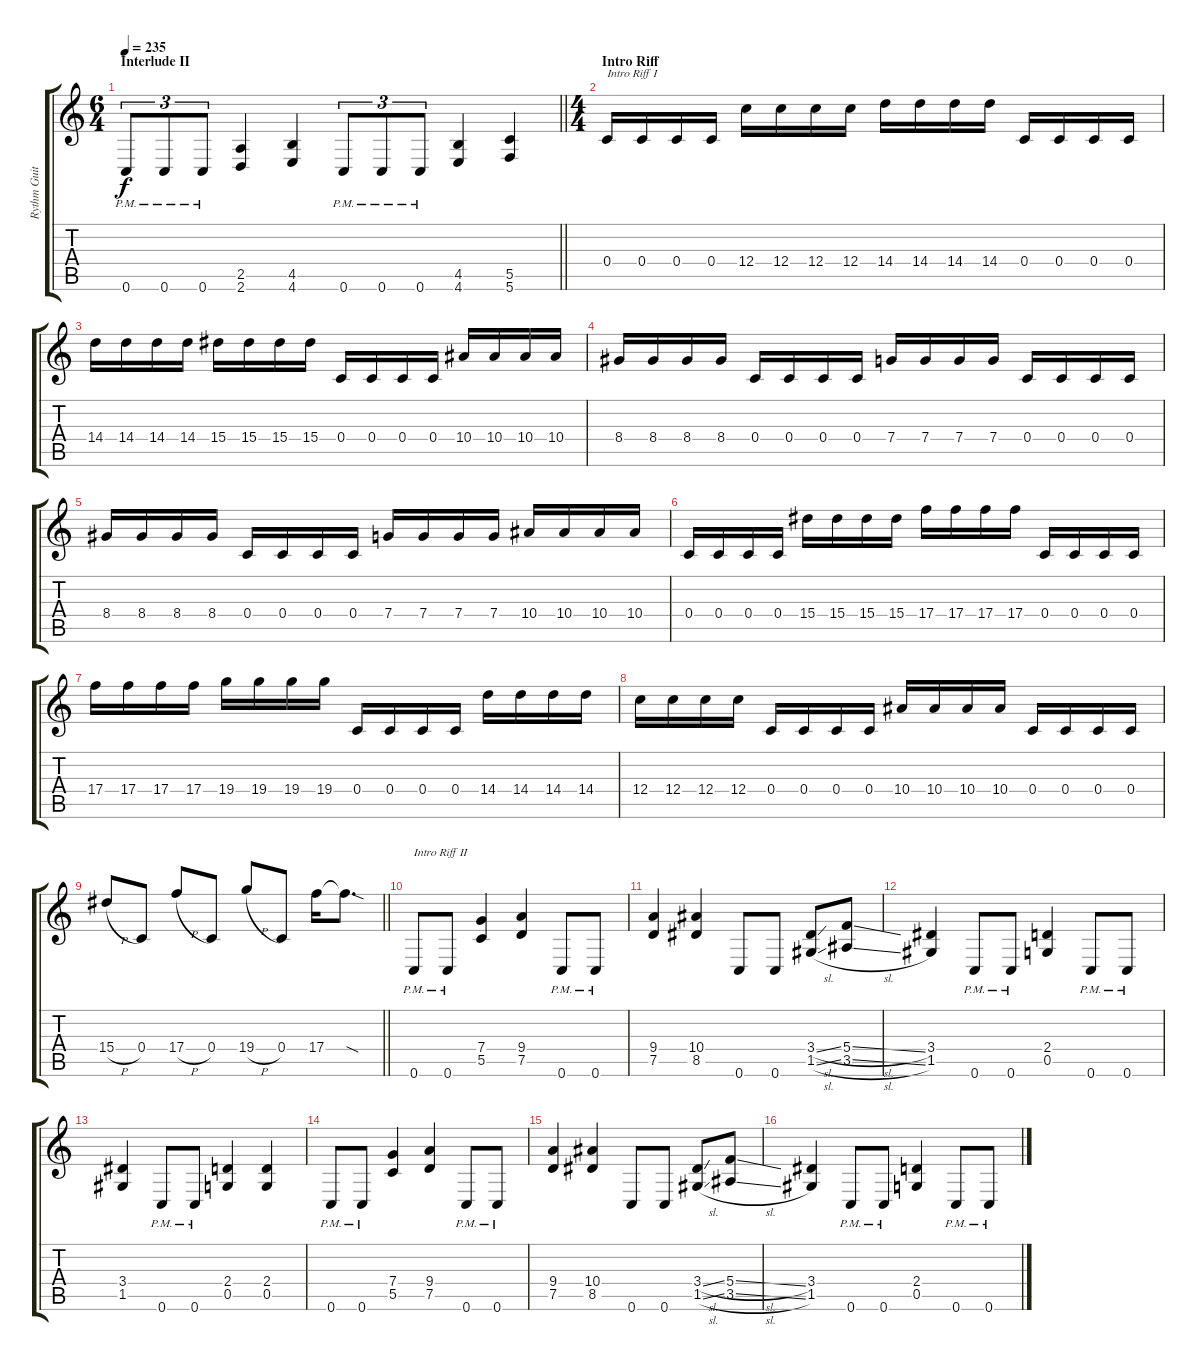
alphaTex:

\track ("Rythm Guitar I" "Rythm Guit") {instrument distortionguitar}
\staff {score tabs}
\tuning (D4 A3 F3 C3 G2 C2) {hide}
\ts (6 4)
\section ("" "Interlude II")
\tempo 235
\clef g2
\barLineRight lightlight
\ks c
0.6{pm}.8{tu (3 2) dy f} 0.6{pm}.8{tu (3 2)} 0.6{pm}.8{tu (3 2)} (2.5 2.6).4 (4.5 4.6).4 0.6{pm}.8{tu (3 2)} 0.6{pm}.8{tu (3 2)} 0.6{pm}.8{tu (3 2)} (4.5 4.6).4 (5.5 5.6).4 |
\ts (4 4)
\section ("" "Intro Riff")
0.4.16{txt "Intro Riff I" volume 13 balance 2 instrument distortionguitar} 0.4.16 0.4.16 0.4.16 12.4.16 12.4.16 12.4.16 12.4.16 14.4.16 14.4.16 14.4.16 14.4.16 0.4.16 0.4.16 0.4.16 0.4.16 |
14.4.16 14.4.16 14.4.16 14.4.16 15.4.16 15.4.16 15.4.16 15.4.16 0.4.16 0.4.16 0.4.16 0.4.16 10.4.16 10.4.16 10.4.16 10.4.16 |
8.4.16 8.4.16 8.4.16 8.4.16 0.4.16 0.4.16 0.4.16 0.4.16 7.4.16 7.4.16 7.4.16 7.4.16 0.4.16 0.4.16 0.4.16 0.4.16 |
8.4.16 8.4.16 8.4.16 8.4.16 0.4.16 0.4.16 0.4.16 0.4.16 7.4.16 7.4.16 7.4.16 7.4.16 10.4.16 10.4.16 10.4.16 10.4.16 |
0.4.16 0.4.16 0.4.16 0.4.16 15.4.16 15.4.16 15.4.16 15.4.16 17.4.16 17.4.16 17.4.16 17.4.16 0.4.16 0.4.16 0.4.16 0.4.16 |
17.4.16 17.4.16 17.4.16 17.4.16 19.4.16 19.4.16 19.4.16 19.4.16 0.4.16 0.4.16 0.4.16 0.4.16 14.4.16 14.4.16 14.4.16 14.4.16 |
12.4.16 12.4.16 12.4.16 12.4.16 0.4.16 0.4.16 0.4.16 0.4.16 10.4.16 10.4.16 10.4.16 10.4.16 0.4.16 0.4.16 0.4.16 0.4.16 |
\barLineRight lightlight
15.4{h}.8 0.4.8 17.4{h}.8 0.4.8 19.4{h}.8 0.4.8 17.4.16 17.4{sod t}.8{d} |
0.6{pm}.8{txt "Intro Riff II" volume 13 balance 2 instrument distortionguitar} 0.6{pm}.8 (7.4 5.5).4 (9.4 7.5).4 0.6{pm}.8 0.6{pm}.8 |
(9.4 7.5).4 (10.4 8.5).4 0.6.8 0.6.8 (3.4{sl} 1.5{sl}).8 (5.4{sl} 3.5{sl}).8 |
(3.4 1.5).4 0.6{pm}.8 0.6{pm}.8 (2.4 0.5).4 0.6{pm}.8 0.6{pm}.8 |
(3.4 1.5).4 0.6{pm}.8 0.6{pm}.8 (2.4 0.5).4 (2.4 0.5).4 |
0.6{pm}.8 0.6{pm}.8 (7.4 5.5).4 (9.4 7.5).4 0.6{pm}.8 0.6{pm}.8 |
(9.4 7.5).4 (10.4 8.5).4 0.6.8 0.6.8 (3.4{sl} 1.5{sl}).8 (5.4{sl} 3.5{sl}).8 |
(3.4 1.5).4 0.6{pm}.8 0.6{pm}.8 (2.4 0.5).4 0.6{pm}.8 0.6{pm}.8
